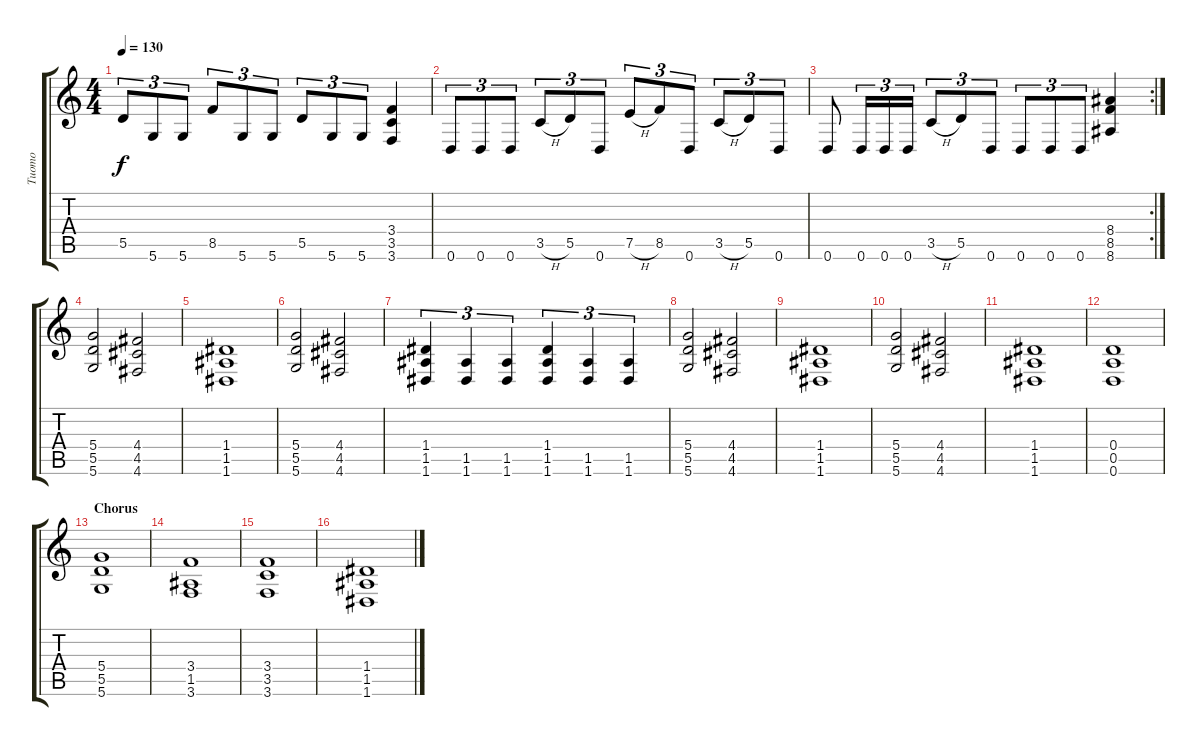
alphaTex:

\track ("Tuomo" "Tuomo") {instrument distortionguitar}
\staff {score tabs}
\tuning (E4 B3 G3 D3 A2 D2) {hide}
\ts (4 4)
\tempo 130
\clef g2
\ks c
5.5.8{tu (3 2) dy f} 5.6.8{tu (3 2)} 5.6.8{tu (3 2)} 8.5.8{tu (3 2)} 5.6.8{tu (3 2)} 5.6.8{tu (3 2)} 5.5.8{tu (3 2)} 5.6.8{tu (3 2)} 5.6.8{tu (3 2)} (3.4 3.5 3.6).4 |
0.6.8{tu (3 2)} 0.6.8{tu (3 2)} 0.6.8{tu (3 2)} 3.5{h}.8{tu (3 2)} 5.5.8{tu (3 2)} 0.6.8{tu (3 2)} 7.5{h}.8{tu (3 2)} 8.5.8{tu (3 2)} 0.6.8{tu (3 2)} 3.5{h}.8{tu (3 2)} 5.5.8{tu (3 2)} 0.6.8{tu (3 2)} |
\rc 2
0.6.8 0.6.16{tu (3 2)} 0.6.16{tu (3 2)} 0.6.16{tu (3 2)} 3.5{h}.8{tu (3 2)} 5.5.8{tu (3 2)} 0.6.8{tu (3 2)} 0.6.8{tu (3 2)} 0.6.8{tu (3 2)} 0.6.8{tu (3 2)} (8.4 8.5 8.6).4 |
(5.4 5.5 5.6).2 (4.4 4.5 4.6).2 |
(1.4 1.5 1.6).1 |
(5.4 5.5 5.6).2 (4.4 4.5 4.6).2 |
(1.4 1.5 1.6).4{tu (3 2)} (1.5 1.6).4{tu (3 2)} (1.5 1.6).4{tu (3 2)} (1.4 1.5 1.6).4{tu (3 2)} (1.5 1.6).4{tu (3 2)} (1.5 1.6).4{tu (3 2)} |
(5.4 5.5 5.6).2 (4.4 4.5 4.6).2 |
(1.4 1.5 1.6).1 |
(5.4 5.5 5.6).2 (4.4 4.5 4.6).2 |
(1.4 1.5 1.6).1 |
(0.4 0.5 0.6).1 |
\section ("" "Chorus")
(5.4 5.5 5.6).1 |
(3.4 1.5 3.6).1 |
(3.4 3.5 3.6).1 |
(1.4 1.5 1.6).1
